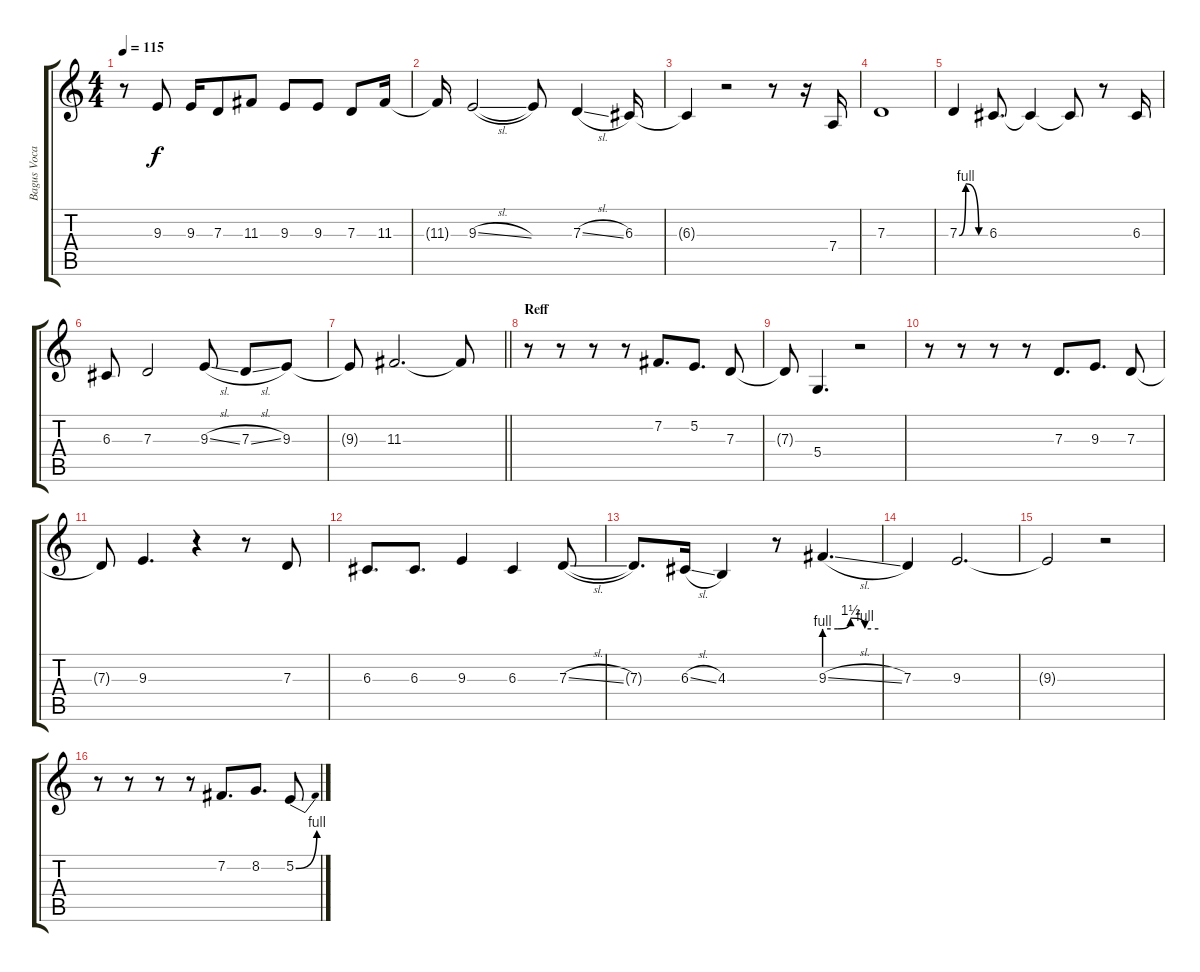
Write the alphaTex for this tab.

\track ("Bagus Vocal" "Bagus Voca") {instrument lead2sawtooth}
\staff {score tabs}
\tuning (E4 B3 G3 D3 A2 E2) {hide}
\ts (4 4)
\tempo 115
\clef g2
\ks c
r.8{dy f} 9.3.8 9.3.16 7.3.8 11.3.8 9.3.8 9.3.8 7.3.8 11.3.16 |
11.3{t}.16 9.3{sl}.2 9.3{t}.8 7.3{sl}.4 6.3.16 |
6.3{t}.4 r.2 r.8 r.16 7.4.16 |
7.3.1 |
7.3{be (custom 0 0 15 4 45 0 60 0)}.4 6.3.8{d} 6.3{t}.4 6.3{t}.8 r.8 6.3.16 |
6.3.8 7.3.2 9.3{sl}.8 7.3{sl}.8 9.3.8 |
\barLineRight lightlight
9.3{t}.8 11.3.2{d} 11.3{t}.8 |
\section ("" "Reff")
r.8 r.8 r.8 r.8 7.2.8{d} 5.2.8{d} 7.3.8 |
7.3{t}.8 5.4.4{d} r.2 |
r.8 r.8 r.8 r.8 7.3.8{d} 9.3.8{d} 7.3.8 |
7.3{t}.8 9.3.4{d} r.4 r.8 7.3.8 |
6.3.8{d} 6.3.8{d} 9.3.4 6.3.4 7.3{sl}.8 |
7.3{t}.8{d} 6.3{sl}.16 4.3.4 r.8 9.3{be (custom 0 4 15 4 29 6 45 4 60 4) sl}.4{d} |
7.3.4 9.3.2{d} |
9.3{t}.2 r.2 |
r.8 r.8 r.8 r.8 7.2.8{d} 8.2.8{d} 5.2{be (bend 0 0 60 4)}.8
